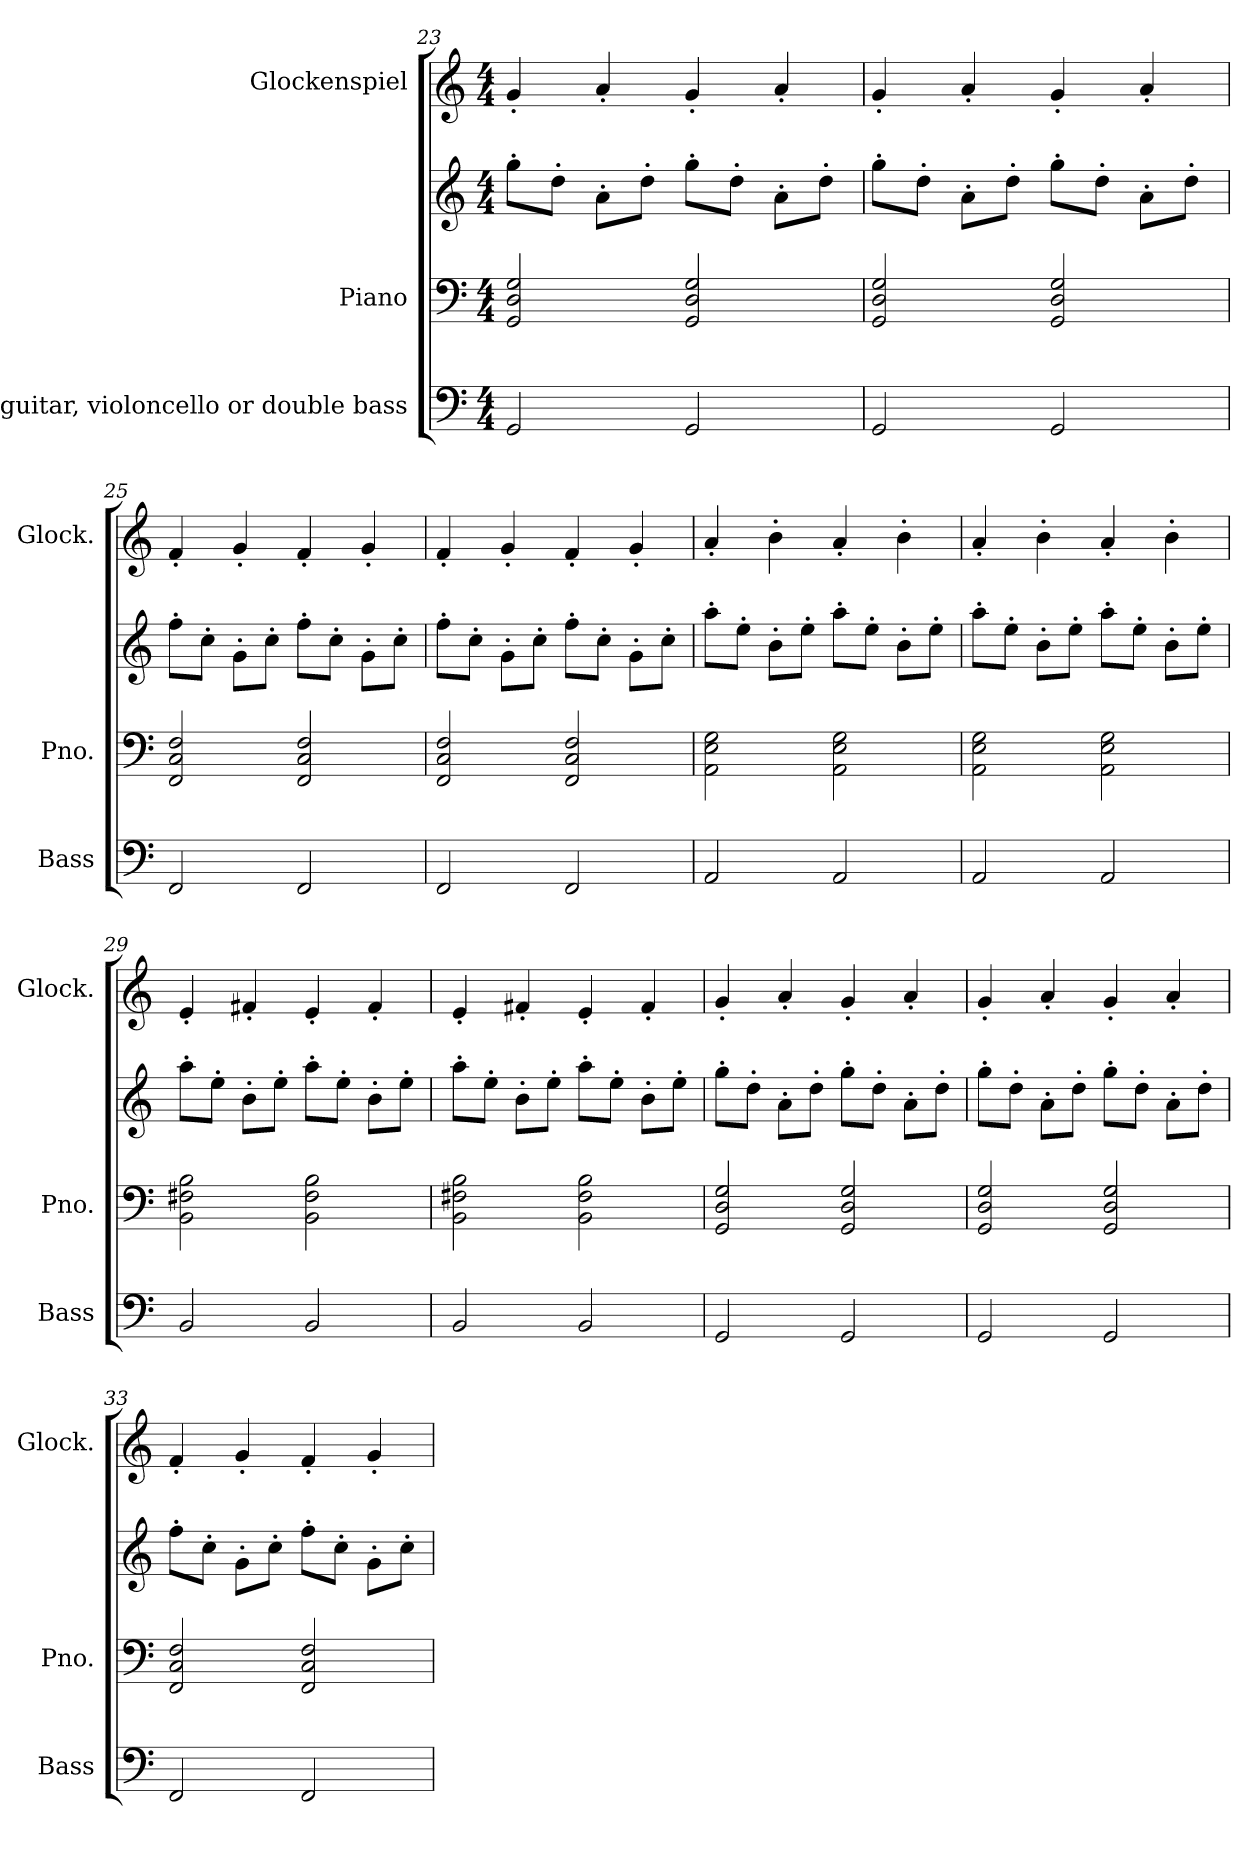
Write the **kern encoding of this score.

**kern	**kern	**kern	**kern
*part3	*part2	*part2	*part1
*staff4	*staff3	*staff2	*staff1
*I"Bass guitar, violoncello or double bass	*I"Piano	*	*I"Glockenspiel
*I'Bass	*I'Pno.	*	*I'Glock.
*clefF4	*clefF4	*clefG2	*clefG2
*ITrd7c12	*	*	*ITrd-14c-24
*k[]	*k[]	*k[]	*k[]
*C:	*C:	*C:	*C:
*M4/4	*M4/4	*M4/4	*M4/4
=23	=23	=23	=23
2GGGi/	2GGi/ 2Di 2Gi	8gg'i\L	4ggg'i/
.	.	8dd'i\J	.
.	.	8a'i\L	4aaa'i/
.	.	8dd'i\J	.
2GGGi/	2GGi/ 2Di 2Gi	8gg'i\L	4ggg'i/
.	.	8dd'i\J	.
.	.	8a'i\L	4aaa'i/
.	.	8dd'i\J	.
!!LO:LB:g=z
=24	=24	=24	=24
2GGGi/	2GGi/ 2Di 2Gi	8gg'i\L	4ggg'i/
.	.	8dd'i\J	.
.	.	8a'i\L	4aaa'i/
.	.	8dd'i\J	.
2GGGi/	2GGi/ 2Di 2Gi	8gg'i\L	4ggg'i/
.	.	8dd'i\J	.
.	.	8a'i\L	4aaa'i/
.	.	8dd'i\J	.
=25	=25	=25	=25
2FFFi/	2FFi/ 2Ci 2Fi	8ff'i\L	4fff'i/
.	.	8cc'i\J	.
.	.	8g'i\L	4ggg'i/
.	.	8cc'i\J	.
2FFFi/	2FFi/ 2Ci 2Fi	8ff'i\L	4fff'i/
.	.	8cc'i\J	.
.	.	8g'i\L	4ggg'i/
.	.	8cc'i\J	.
=26	=26	=26	=26
2FFFi/	2FFi/ 2Ci 2Fi	8ff'i\L	4fff'i/
.	.	8cc'i\J	.
.	.	8g'i\L	4ggg'i/
.	.	8cc'i\J	.
2FFFi/	2FFi/ 2Ci 2Fi	8ff'i\L	4fff'i/
.	.	8cc'i\J	.
.	.	8g'i\L	4ggg'i/
.	.	8cc'i\J	.
=27	=27	=27	=27
2AAAi/	2AAi\ 2Ei 2Gi	8aa'i\L	4aaa'i/
.	.	8ee'i\J	.
.	.	8b'i\L	4bbb'i\
.	.	8ee'i\J	.
2AAAi/	2AAi\ 2Ei 2Gi	8aa'i\L	4aaa'i/
.	.	8ee'i\J	.
.	.	8b'i\L	4bbb'i\
.	.	8ee'i\J	.
=28	=28	=28	=28
2AAAi/	2AAi\ 2Ei 2Gi	8aa'i\L	4aaa'i/
.	.	8ee'i\J	.
.	.	8b'i\L	4bbb'i\
.	.	8ee'i\J	.
2AAAi/	2AAi\ 2Ei 2Gi	8aa'i\L	4aaa'i/
.	.	8ee'i\J	.
.	.	8b'i\L	4bbb'i\
.	.	8ee'i\J	.
=29	=29	=29	=29
2BBBi/	2BBi\ 2F#Xi 2Bi	8aa'i\L	4eee'i/
.	.	8ee'i\J	.
.	.	8b'i\L	4fff#X'i/
.	.	8ee'i\J	.
2BBBi/	2BBi\ 2F#i 2Bi	8aa'i\L	4eee'i/
.	.	8ee'i\J	.
.	.	8b'i\L	4fff#'i/
.	.	8ee'i\J	.
!!LO:PB:g=z
=30	=30	=30	=30
2BBBi/	2BBi\ 2F#Xi 2Bi	8aa'i\L	4eee'i/
.	.	8ee'i\J	.
.	.	8b'i\L	4fff#X'i/
.	.	8ee'i\J	.
2BBBi/	2BBi\ 2F#i 2Bi	8aa'i\L	4eee'i/
.	.	8ee'i\J	.
.	.	8b'i\L	4fff#'i/
.	.	8ee'i\J	.
=31	=31	=31	=31
2GGGi/	2GGi/ 2Di 2Gi	8gg'i\L	4ggg'i/
.	.	8dd'i\J	.
.	.	8a'i\L	4aaa'i/
.	.	8dd'i\J	.
2GGGi/	2GGi/ 2Di 2Gi	8gg'i\L	4ggg'i/
.	.	8dd'i\J	.
.	.	8a'i\L	4aaa'i/
.	.	8dd'i\J	.
=32	=32	=32	=32
2GGGi/	2GGi/ 2Di 2Gi	8gg'i\L	4ggg'i/
.	.	8dd'i\J	.
.	.	8a'i\L	4aaa'i/
.	.	8dd'i\J	.
2GGGi/	2GGi/ 2Di 2Gi	8gg'i\L	4ggg'i/
.	.	8dd'i\J	.
.	.	8a'i\L	4aaa'i/
.	.	8dd'i\J	.
=33	=33	=33	=33
2FFFi/	2FFi/ 2Ci 2Fi	8ff'i\L	4fff'i/
.	.	8cc'i\J	.
.	.	8g'i\L	4ggg'i/
.	.	8cc'i\J	.
2FFFi/	2FFi/ 2Ci 2Fi	8ff'i\L	4fff'i/
.	.	8cc'i\J	.
.	.	8g'i\L	4ggg'i/
.	.	8cc'i\J	.
=	=	=	=
*-	*-	*-	*-
